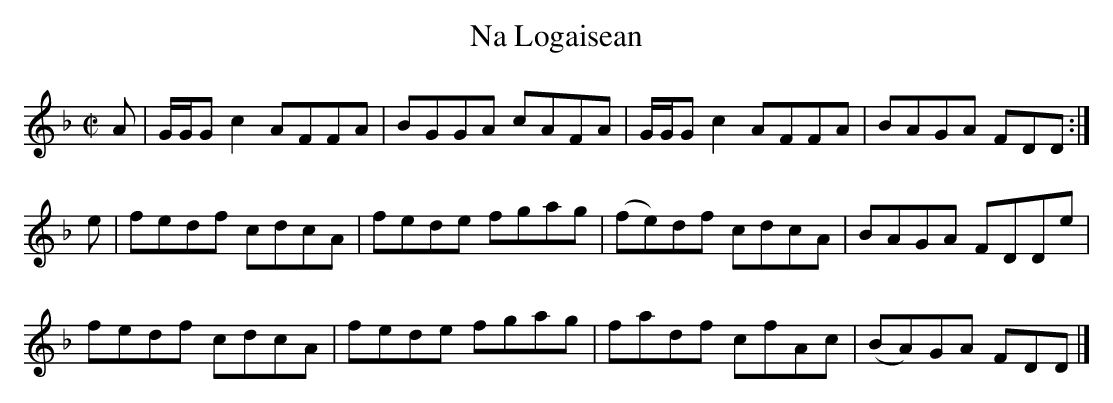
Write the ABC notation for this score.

X:1
T:Na Logaisean
M:C|
L:1/8
K:D Minor
A|G/G/G c2 AFFA|BGGA cAFA| G/G/G c2 AFFA| BAGA  FDD:|
e|fedf     cdcA|fede fgag|(fe)df    cdcA| BAGA  FDDe|
fedf     cdcA|fede fgag| fadf     cfAc|(BA)GA FDD|]
